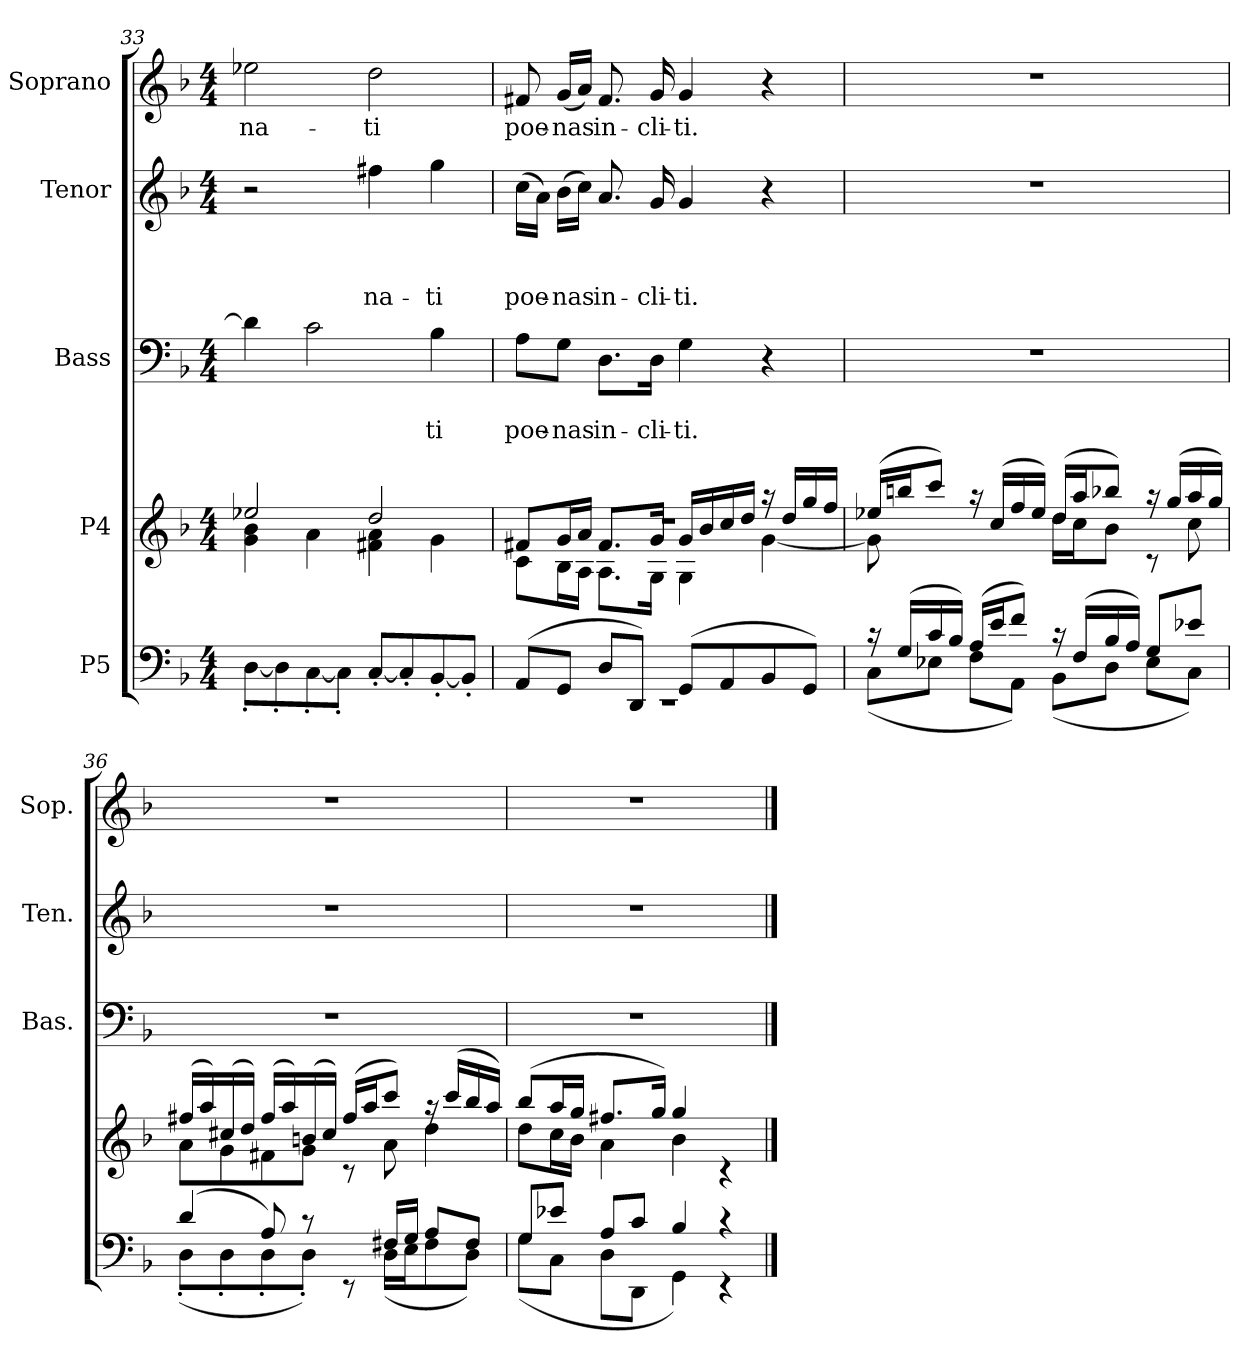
**kern	**kern	**kern	**text	**text	**kern	**text	**text	**text	**kern	**text
*part5	*part4	*part3	*part3	*part3	*part2	*part2	*part2	*part2	*part1	*part1
*staff5	*staff4	*staff3	*staff3	*staff3	*staff2	*staff2	*staff2	*staff2	*staff1	*staff1
*I"P5	*I"P4	*I"Bass	*	*	*I"Tenor	*	*	*	*I"Soprano	*
*	*	*I'Bas.	*	*	*I'Ten.	*	*	*	*I'Sop.	*
*clefF4	*clefG2	*clefF4	*	*	*clefG2	*	*	*	*clefG2	*
*	*	*	*	*	*ITrd7c12	*	*	*	*	*
*k[b-]	*k[b-]	*k[b-]	*	*	*k[b-]	*	*	*	*k[b-]	*
*F:	*F:	*F:	*	*	*F:	*	*	*	*F:	*
*M4/4	*M4/4	*M4/4	*	*	*M4/4	*	*	*	*M4/4	*
=33	=33	=33	=33	=33	=33	=33	=33	=33	=33	=33
*^	*^	*	*	*	*	*	*	*	*	*
*	*	*	*^	*	*	*	*	*	*	*	*	*
!	!	!	!	!	!	!	!	!	!	!	!	!	!LO:LY:b
1ryy	[>8D'<\L	2ee-X/	4g\ 4b-\	1ryy	4d\]	.	.	2r	.	.	.	2ee-X\	na-
.	8D'>\]	.	.	.	.	.	.	.	.	.	.	.	.
.	[>8C'>\	.	4a\	.	2c\	.	.	.	.	.	.	.	.
.	8C'>\J]	.	.	.	.	.	.	.	.	.	.	.	.
!	!	!	!	!	!	!	!	!	!	!	!LO:LY:b	!	!LO:LY:b
.	[<8C'>/L	2dd/	4f#X\ 4a\	.	.	.	.	4f#X\	.	.	na-	2dd\	-ti
.	8C'>/]	.	.	.	.	.	.	.	.	.	.	.	.
!	!	!	!	!	!	!	!LO:LY:b	!	!	!	!LO:LY:b	!	!
.	[<8BB-'>/	.	4g\	.	4B-\	.	-ti	4g\	.	.	-ti	.	.
.	8BB-'>/J]	.	.	.	.	.	.	.	.	.	.	.	.
=34	=34	=34	=34	=34	=34	=34	=34	=34	=34	=34	=34	=34	=34
!	!	!	!	!	!	!	!LO:LY:b	!	!	!	!LO:LY:b	!	!LO:LY:b
(<8AA/L	1rEE	8f#X/L	8c\L	1r	8A\L	.	poe-	(>16c\LL	.	.	poe-	8f#X/	poe-
.	.	.	.	.	.	.	.	16A\JJ)	.	.	.	.	.
!	!	!	!	!	!	!	!LO:LY:b	!	!	!	!LO:LY:b	!	!LO:LY:b
8GG/J	.	16g/L	16B-\L	.	8G\J	.	-nas	(>16B-\LL	.	.	-nas	(<16g/LL	-nas
.	.	16a/JJ	16A\JJ	.	.	.	.	16c\JJ)	.	.	.	16a/JJ)	.
!	!	!	!	!	!	!	!LO:LY:b	!	!	!	!LO:LY:b	!	!LO:LY:b
8D/L	.	8.f#/L	8.A\L	.	8.D\L	.	in-	8.A/	.	.	in-	8.f#/	in-
8DD/J)	.	.	.	.	.	.	.	.	.	.	.	.	.
!	!	!	!	!	!	!	!LO:LY:b	!	!	!	!LO:LY:b	!	!LO:LY:b
.	.	16g/Jk	16G\Jk	.	16D\Jk	.	-cli-	16G/	.	.	-cli-	16g/	-cli-
!	!	!	!	!	!	!	!LO:LY:b	!	!	!	!LO:LY:b	!	!LO:LY:b
(<8GG/L	.	16g/LL	4G\	.	4G\	.	-ti.	4G/	.	.	-ti.	4g/	-ti.
.	.	16b-/	.	.	.	.	.	.	.	.	.	.	.
8AA/	.	16cc/	.	.	.	.	.	.	.	.	.	.	.
.	.	16dd/JJ	.	.	.	.	.	.	.	.	.	.	.
8BB-/	.	16raa	[<4g\	.	4r	.	.	4r	.	.	.	4r	.
.	.	16dd/LL	.	.	.	.	.	.	.	.	.	.	.
8GG/J)	.	16gg/	.	.	.	.	.	.	.	.	.	.	.
.	.	16ff/JJ	.	.	.	.	.	.	.	.	.	.	.
!!LO:LB:g=z
=35	=35	=35	=35	=35	=35	=35	=35	=35	=35	=35	=35	=35	=35
16rc	(<8C\L	(>16ee-X/LL	8g\]	1ryy	1r	.	.	1r	.	.	.	1r	.
(>16G/LL	.	16bbn/J	.	.	.	.	.	.	.	.	.	.	.
16c/	8E-X\J	8ccc/J)	4.ryy	.	.	.	.	.	.	.	.	.	.
16B-/JJ)	.	.	.	.	.	.	.	.	.	.	.	.	.
(>16A/LL	8F\L	16raa	.	.	.	.	.	.	.	.	.	.	.
16e/J	.	(>16cc/LL	.	.	.	.	.	.	.	.	.	.	.
8f/J)	8AA\J)	16ff/	.	.	.	.	.	.	.	.	.	.	.
.	.	16ee-/JJ)	.	.	.	.	.	.	.	.	.	.	.
16rc	(<8BB-\L	(>16dd/LL	16dd\LL	.	.	.	.	.	.	.	.	.	.
(>16F/LL	.	16aa/J	16cc\J	.	.	.	.	.	.	.	.	.	.
16B-/	8D\J	8bb-X/J)	8b-\J	.	.	.	.	.	.	.	.	.	.
16A/JJ)	.	.	.	.	.	.	.	.	.	.	.	.	.
8G/L	8E-\L	16raa	8rc	.	.	.	.	.	.	.	.	.	.
.	.	(>16gg/LL	.	.	.	.	.	.	.	.	.	.	.
8e-X/J	8C\J)	16aa/	8cc\	.	.	.	.	.	.	.	.	.	.
.	.	16gg/JJ)	.	.	.	.	.	.	.	.	.	.	.
=36	=36	=36	=36	=36	=36	=36	=36	=36	=36	=36	=36	=36	=36
(>4d/	(<8D'<\L	(>16ff#X/LL	8a\L	1ryy	1r	.	.	1r	.	.	.	1r	.
.	.	16aa/)	.	.	.	.	.	.	.	.	.	.	.
.	8D'<\	(>16cc#X/	8g\	.	.	.	.	.	.	.	.	.	.
.	.	16dd/JJ)	.	.	.	.	.	.	.	.	.	.	.
8A/)	8D'<\	(>16ff#/LL	8f#X\	.	.	.	.	.	.	.	.	.	.
.	.	16aa/)	.	.	.	.	.	.	.	.	.	.	.
8rc	8D'<\J)	(>16bn/	8g\J	.	.	.	.	.	.	.	.	.	.
.	.	16cc#/JJ)	.	.	.	.	.	.	.	.	.	.	.
8ryy	8rEE	(>16ff#/LL	8rc	.	.	.	.	.	.	.	.	.	.
.	.	16aa/J	.	.	.	.	.	.	.	.	.	.	.
16F#X/LL	(<16D\LL	8ccc/J)	8a\	.	.	.	.	.	.	.	.	.	.
16G/JJ	16E\J	.	.	.	.	.	.	.	.	.	.	.	.
8A/L	8F#i\	16raa	4dd\	.	.	.	.	.	.	.	.	.	.
.	.	(>16ccc/LL	.	.	.	.	.	.	.	.	.	.	.
8F#/J	8D\J)	16bb-/	.	.	.	.	.	.	.	.	.	.	.
.	.	16aa/JJ)	.	.	.	.	.	.	.	.	.	.	.
=37	=37	=37	=37	=37	=37	=37	=37	=37	=37	=37	=37	=37	=37
8G/L	(<8G\L	(>8bb-/L	8dd\L	1ryy	1r	.	.	1r	.	.	.	1r	.
8e-X/J	8C\J	16aa/L	16cc\L	.	.	.	.	.	.	.	.	.	.
.	.	16gg/JJ	16b-\JJ	.	.	.	.	.	.	.	.	.	.
8A/L	8D\L	8.ff#X/L	4a\	.	.	.	.	.	.	.	.	.	.
8c/J	8DD\J	.	.	.	.	.	.	.	.	.	.	.	.
.	.	16gg/Jk)	.	.	.	.	.	.	.	.	.	.	.
4B-/	4GG\)	4gg/	4b-\	.	.	.	.	.	.	.	.	.	.
4rc	4rEE	4ryy	4rc	.	.	.	.	.	.	.	.	.	.
*v	*v	*	*	*	*	*	*	*	*	*	*	*	*
*	*v	*v	*v	*	*	*	*	*	*	*	*	*
==	==	==	==	==	==	==	==	==	==	==
*-	*-	*-	*-	*-	*-	*-	*-	*-	*-	*-
